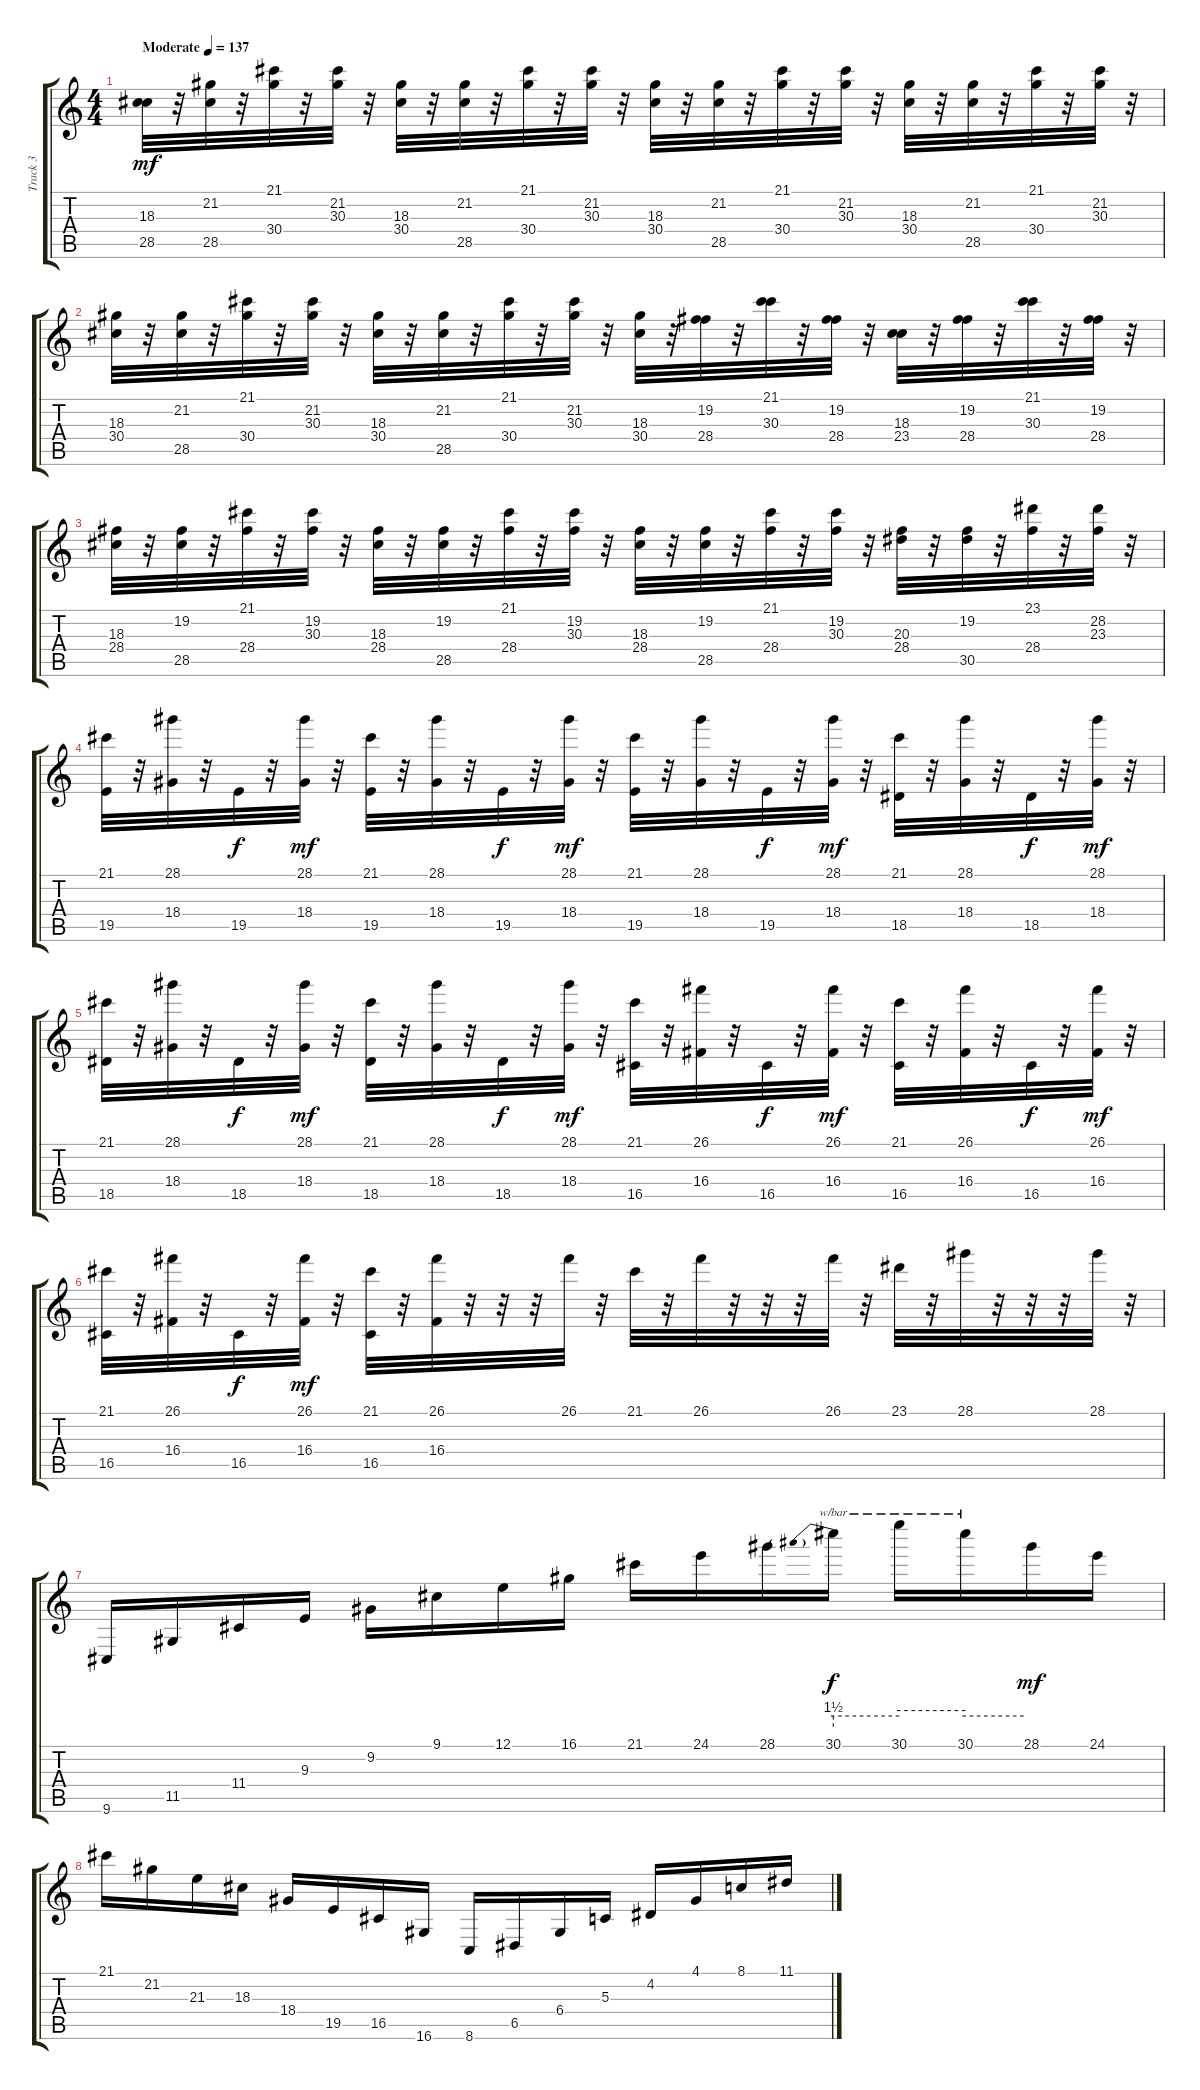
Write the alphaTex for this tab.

\track ("Track 3" "Track 3") {instrument orchestralharp}
\staff {score tabs}
\tuning (E4 B3 G3 D3 A2 E2) {hide}
\ts (4 4)
\tempo (137 "Moderate")
\clef g2
\ks c
(18.3 28.5).32{dy mf instrument orchestralharp} r.32 (21.2 28.5).32 r.32 (21.1 30.4).32 r.32 (21.2 30.3).32 r.32 (18.3 30.4).32 r.32 (21.2 28.5).32 r.32 (21.1 30.4).32 r.32 (21.2 30.3).32 r.32 (18.3 30.4).32 r.32 (21.2 28.5).32 r.32 (21.1 30.4).32 r.32 (21.2 30.3).32 r.32 (18.3 30.4).32 r.32 (21.2 28.5).32 r.32 (21.1 30.4).32 r.32 (21.2 30.3).32 r.32 |
(18.3 30.4).32 r.32 (21.2 28.5).32 r.32 (21.1 30.4).32 r.32 (21.2 30.3).32 r.32 (18.3 30.4).32 r.32 (21.2 28.5).32 r.32 (21.1 30.4).32 r.32 (21.2 30.3).32 r.32 (18.3 30.4).32 r.32 (19.2 28.4).32 r.32 (21.1 30.3).32 r.32 (19.2 28.4).32 r.32 (18.3 23.4).32 r.32 (19.2 28.4).32 r.32 (21.1 30.3).32 r.32 (19.2 28.4).32 r.32 |
(18.3 28.4).32 r.32 (19.2 28.5).32 r.32 (21.1 28.4).32 r.32 (19.2 30.3).32 r.32 (18.3 28.4).32 r.32 (19.2 28.5).32 r.32 (21.1 28.4).32 r.32 (19.2 30.3).32 r.32 (18.3 28.4).32 r.32 (19.2 28.5).32 r.32 (21.1 28.4).32 r.32 (19.2 30.3).32 r.32 (20.3 28.4).32 r.32 (19.2 30.5).32 r.32 (23.1 28.4).32 r.32 (28.2 23.3).32 r.32 |
(21.1 19.5).32 r.32 (28.1 18.4).32 r.32 19.5.32{dy f} r.32 (28.1 18.4).32{dy mf} r.32 (21.1 19.5).32 r.32 (28.1 18.4).32 r.32 19.5.32{dy f} r.32 (28.1 18.4).32{dy mf} r.32 (21.1 19.5).32 r.32 (28.1 18.4).32 r.32 19.5.32{dy f} r.32 (28.1 18.4).32{dy mf} r.32 (21.1 18.5).32 r.32 (28.1 18.4).32 r.32 18.5.32{dy f} r.32 (28.1 18.4).32{dy mf} r.32 |
(21.1 18.5).32 r.32 (28.1 18.4).32 r.32 18.5.32{dy f} r.32 (28.1 18.4).32{dy mf} r.32 (21.1 18.5).32 r.32 (28.1 18.4).32 r.32 18.5.32{dy f} r.32 (28.1 18.4).32{dy mf} r.32 (21.1 16.5).32 r.32 (26.1 16.4).32 r.32 16.5.32{dy f} r.32 (26.1 16.4).32{dy mf} r.32 (21.1 16.5).32 r.32 (26.1 16.4).32 r.32 16.5.32{dy f} r.32 (26.1 16.4).32{dy mf} r.32 |
(21.1 16.5).32 r.32 (26.1 16.4).32 r.32 16.5.32{dy f} r.32 (26.1 16.4).32{dy mf} r.32 (21.1 16.5).32 r.32 (26.1 16.4).32 r.32 r.32 r.32 26.1.32 r.32 21.1.32 r.32 26.1.32 r.32 r.32 r.32 26.1.32 r.32 23.1.32 r.32 28.1.32 r.32 r.32 r.32 28.1.32 r.32 |
9.6.16 11.5.16 11.4.16 9.3.16 9.2.16 9.1.16 12.1.16 16.1.16 21.1.16 24.1.16 28.1.16 30.1.16{tbe (predive default 0 6 60 6) dy f} 30.1.16{tbe (hold default 0 12 60 12)} 30.1.16{tbe (hold default 0 6 60 6)} 28.1.16{dy mf} 24.1.16 |
21.1.16 21.2.16 21.3.16 18.3.16 18.4.16 19.5.16 16.5.16 16.6.16 8.6.16 6.5.16 6.4.16 5.3.16 4.2.16 4.1.16 8.1.16 11.1.16
